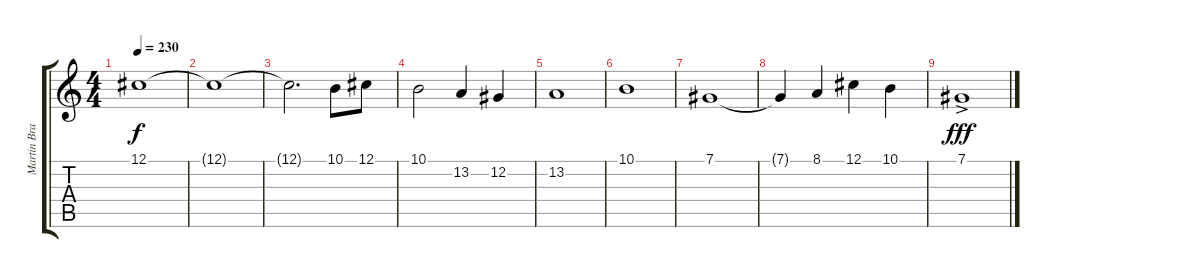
\track ("Martin Brandström" "Martin Bra") {instrument synthstrings2}
\staff {score tabs}
\tuning (Db4 Ab3 E3 B2 Gb2 Db2) {hide}
\ts (4 4)
\tempo 230
\clef g2
\ks c
12.1.1{dy f instrument flute} |
12.1{t}.1 |
12.1{t}.2{d} 10.1.8 12.1.8 |
10.1.2 13.2.4 12.2.4 |
13.2.1 |
10.1.1 |
7.1.1 |
7.1{t}.4 8.1.4 12.1.4 10.1.4 |
7.1{ac}.1{dy fff}
